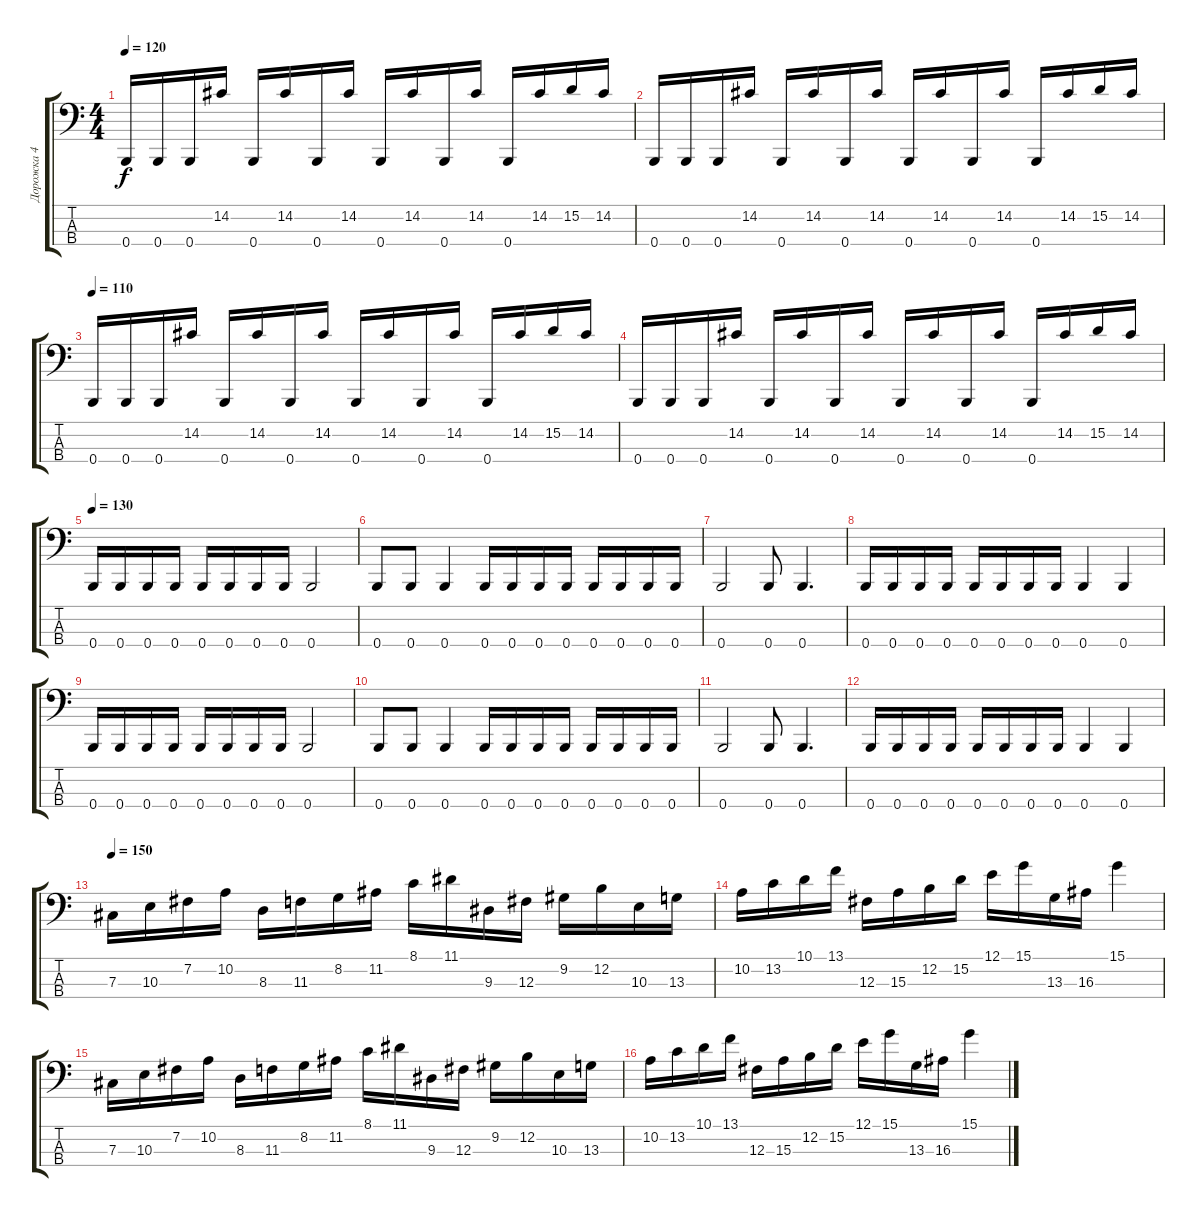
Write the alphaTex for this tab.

\track ("Дорожка 4" "Дорожка 4") {instrument electricbassfinger}
\staff {score tabs}
\tuning (E2 B1 Gb1 B0) {hide}
\ts (4 4)
\tempo 120
\clef f4
\ks c
0.4.16{dy f} 0.4.16 0.4.16 14.2.16 0.4.16 14.2.16 0.4.16 14.2.16 0.4.16 14.2.16 0.4.16 14.2.16 0.4.16 14.2.16 15.2.16 14.2.16 |
0.4.16 0.4.16 0.4.16 14.2.16 0.4.16 14.2.16 0.4.16 14.2.16 0.4.16 14.2.16 0.4.16 14.2.16 0.4.16 14.2.16 15.2.16 14.2.16 |
\tempo 110
0.4.16 0.4.16 0.4.16 14.2.16 0.4.16 14.2.16 0.4.16 14.2.16 0.4.16 14.2.16 0.4.16 14.2.16 0.4.16 14.2.16 15.2.16 14.2.16 |
0.4.16 0.4.16 0.4.16 14.2.16 0.4.16 14.2.16 0.4.16 14.2.16 0.4.16 14.2.16 0.4.16 14.2.16 0.4.16 14.2.16 15.2.16 14.2.16 |
\tempo 130
0.4.16 0.4.16 0.4.16 0.4.16 0.4.16 0.4.16 0.4.16 0.4.16 0.4.2 |
0.4.8 0.4.8 0.4.4 0.4.16 0.4.16 0.4.16 0.4.16 0.4.16 0.4.16 0.4.16 0.4.16 |
0.4.2 0.4.8 0.4.4{d} |
0.4.16 0.4.16 0.4.16 0.4.16 0.4.16 0.4.16 0.4.16 0.4.16 0.4.4 0.4.4 |
0.4.16 0.4.16 0.4.16 0.4.16 0.4.16 0.4.16 0.4.16 0.4.16 0.4.2 |
0.4.8 0.4.8 0.4.4 0.4.16 0.4.16 0.4.16 0.4.16 0.4.16 0.4.16 0.4.16 0.4.16 |
0.4.2 0.4.8 0.4.4{d} |
0.4.16 0.4.16 0.4.16 0.4.16 0.4.16 0.4.16 0.4.16 0.4.16 0.4.4 0.4.4 |
\tempo 150
7.3.16 10.3.16 7.2.16 10.2.16 8.3.16 11.3.16 8.2.16 11.2.16 8.1.16 11.1.16 9.3.16 12.3.16 9.2.16 12.2.16 10.3.16 13.3.16 |
10.2.16 13.2.16 10.1.16 13.1.16 12.3.16 15.3.16 12.2.16 15.2.16 12.1.16 15.1.16 13.3.16 16.3.16 15.1.4 |
7.3.16 10.3.16 7.2.16 10.2.16 8.3.16 11.3.16 8.2.16 11.2.16 8.1.16 11.1.16 9.3.16 12.3.16 9.2.16 12.2.16 10.3.16 13.3.16 |
10.2.16 13.2.16 10.1.16 13.1.16 12.3.16 15.3.16 12.2.16 15.2.16 12.1.16 15.1.16 13.3.16 16.3.16 15.1.4
